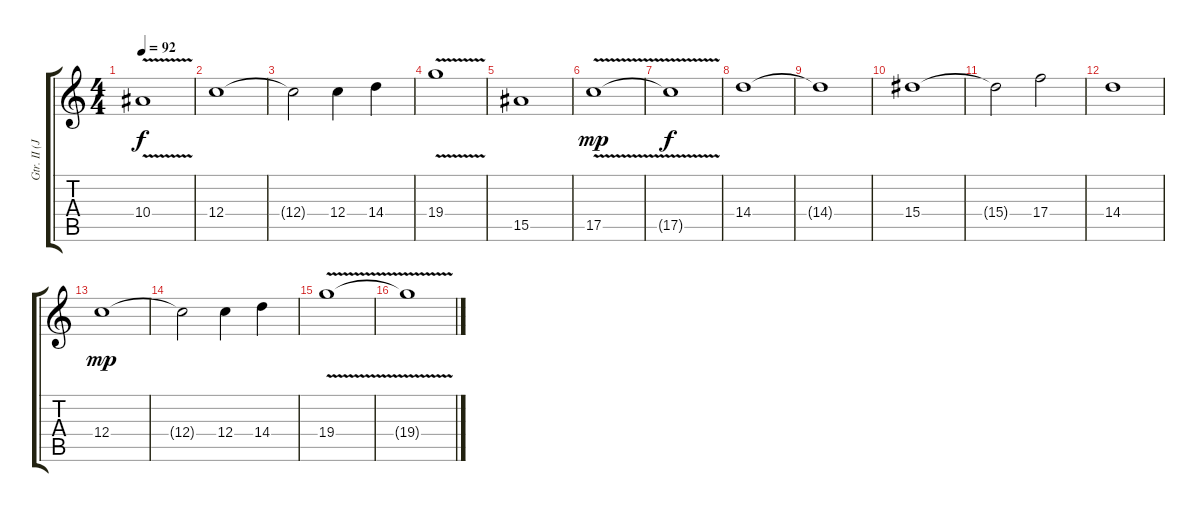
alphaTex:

\track ("Gtr. II (Jämsen)" "Gtr. II (J") {instrument distortionguitar}
\staff {score tabs}
\tuning (D4 A3 F3 C3 G2 C2) {hide}
\ts (4 4)
\tempo 92
\clef g2
\ks c
10.4{v}.1{dy f} |
12.4.1 |
12.4{t}.2 12.4.4 14.4.4 |
19.4{v}.1 |
15.5.1 |
17.5{v}.1{dy mp} |
17.5{t}.1{dy f} |
14.4.1 |
14.4{t}.1 |
15.4.1 |
15.4{t}.2 17.4.2 |
14.4.1 |
12.4.1{dy mp} |
12.4{t}.2 12.4.4 14.4.4 |
19.4{v}.1 |
19.4{t}.1
